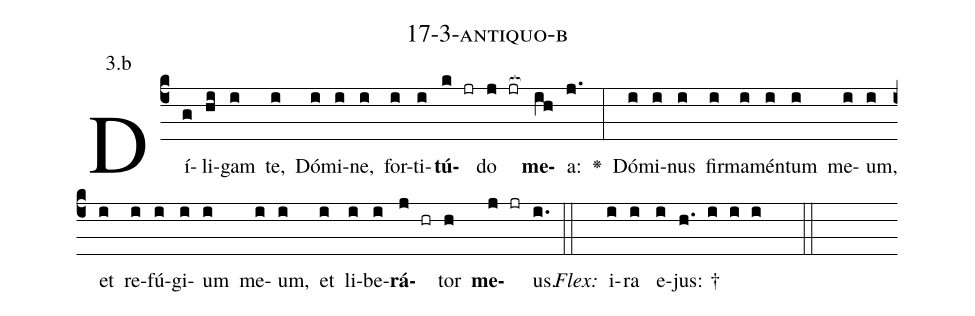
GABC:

name: 17-3-antiquo-b;
annotation: 3.b;
%%
(c4)Dí(g)li(hi)gam(i) te,(i) Dó(i)mi(i)ne,(i) for(i)ti(i)<b>tú</b>(k jr)do(j jr[ocb:1{]) <b>me</b>(ih[ocb:0}])a:(j.) <v>\greheightstar</v>(:) Dó(i)mi(i)nus(i) fir(i)ma(i)mén(i)tum(i) me(i)um,(i) et(i) re(i)fú(i)gi(i)um(i) me(i)um,(i) et(i) li(i)be(i)<b>rá</b>(j hr)tor(h) <b>me</b>(j jr)us.(i.) (::)
<i>Flex:</i>()  i(i)ra(i) e(i)jus: †(h. i i i  ::)

%E(i) u(i) o(j) u(h) a(j) e.(i.) (::)
